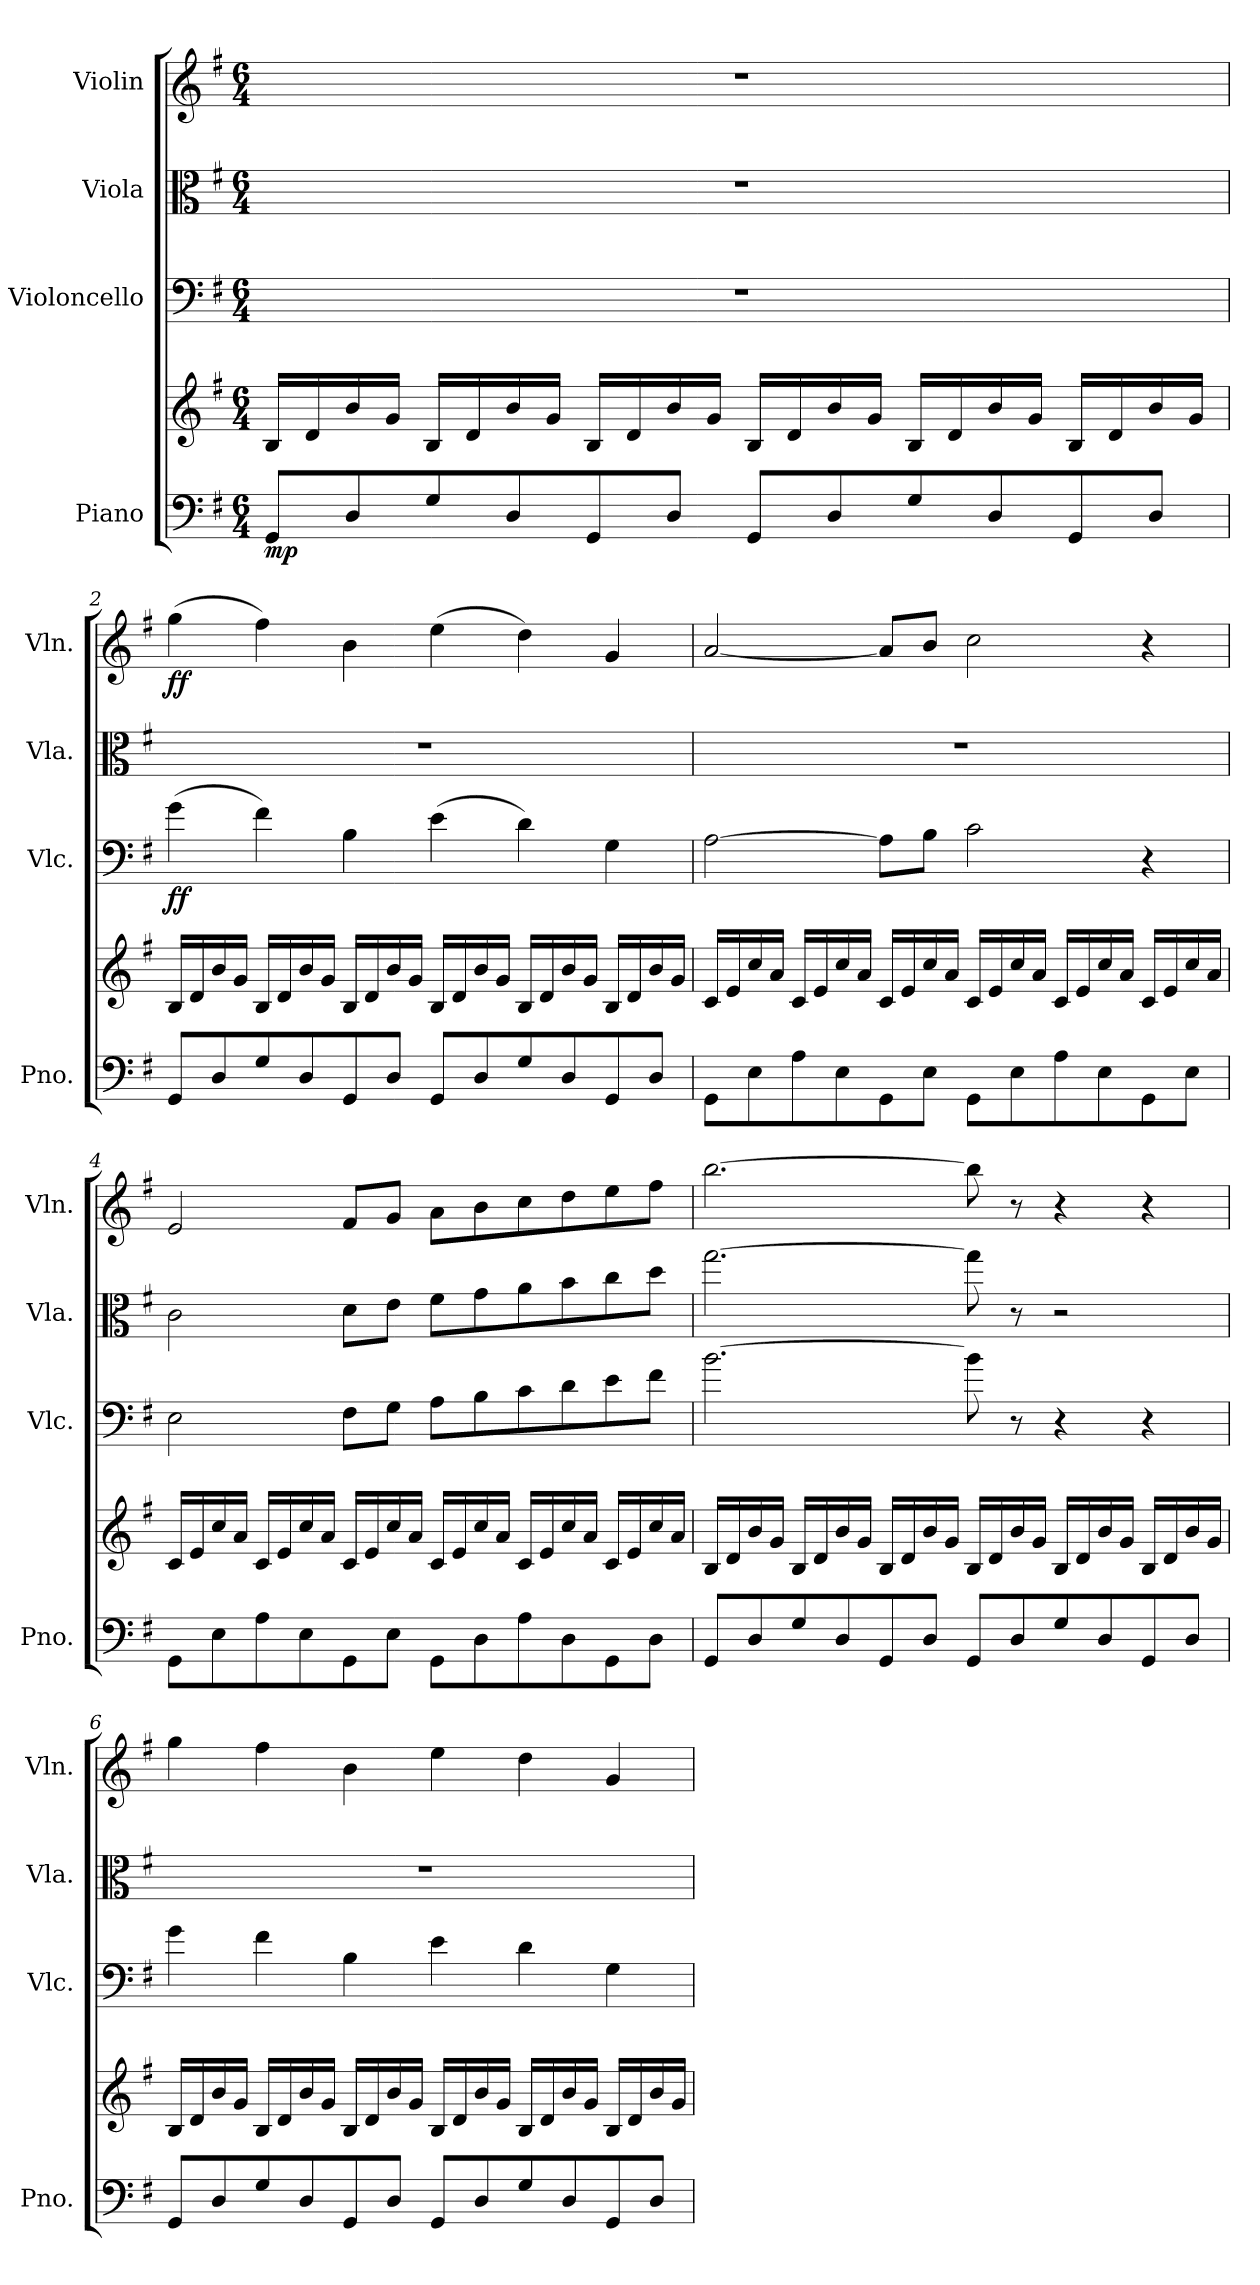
**kern	**kern	**dynam	**kern	**dynam	**kern	**kern	**dynam
*part4	*part4	*part4	*part3	*part3	*part2	*part1	*part1
*staff5	*staff4	*staff4/5	*staff3	*staff3	*staff2	*staff1	*staff1
*I"Piano	*	*	*I"Violoncello	*	*I"Viola	*I"Violin	*
*I'Pno.	*	*	*I'Vlc.	*	*I'Vla.	*I'Vln.	*
*clefF4	*clefG2	*	*clefF4	*	*clefC3	*clefG2	*
*k[f#]	*k[f#]	*	*k[f#]	*	*k[f#]	*k[f#]	*
*M6/4	*M6/4	*	*M6/4	*	*M6/4	*M6/4	*
=1	=1	=1	=1	=1	=1	=1	=1
!	!	!LO:DY:b=2	!	!	!	!	!
8GG/L	16B/LL	mp	1.r	.	1.r	1.r	.
.	16d/	.	.	.	.	.	.
8D/	16b/	.	.	.	.	.	.
.	16g/JJ	.	.	.	.	.	.
8G/	16B/LL	.	.	.	.	.	.
.	16d/	.	.	.	.	.	.
8D/	16b/	.	.	.	.	.	.
.	16g/JJ	.	.	.	.	.	.
8GG/	16B/LL	.	.	.	.	.	.
.	16d/	.	.	.	.	.	.
8D/J	16b/	.	.	.	.	.	.
.	16g/JJ	.	.	.	.	.	.
8GG/L	16B/LL	.	.	.	.	.	.
.	16d/	.	.	.	.	.	.
8D/	16b/	.	.	.	.	.	.
.	16g/JJ	.	.	.	.	.	.
8G/	16B/LL	.	.	.	.	.	.
.	16d/	.	.	.	.	.	.
8D/	16b/	.	.	.	.	.	.
.	16g/JJ	.	.	.	.	.	.
8GG/	16B/LL	.	.	.	.	.	.
.	16d/	.	.	.	.	.	.
8D/J	16b/	.	.	.	.	.	.
.	16g/JJ	.	.	.	.	.	.
!!LO:LB:g=z
=2	=2	=2	=2	=2	=2	=2	=2
!	!	!	!	!LO:DY:b	!	!	!LO:DY:b
8GG/L	16B/LL	.	(>4g\	ff	1.r	(>4gg\	ff
.	16d/	.	.	.	.	.	.
8D/	16b/	.	.	.	.	.	.
.	16g/JJ	.	.	.	.	.	.
8G/	16B/LL	.	4f#\)	.	.	4ff#\)	.
.	16d/	.	.	.	.	.	.
8D/	16b/	.	.	.	.	.	.
.	16g/JJ	.	.	.	.	.	.
8GG/	16B/LL	.	4B\	.	.	4b\	.
.	16d/	.	.	.	.	.	.
8D/J	16b/	.	.	.	.	.	.
.	16g/JJ	.	.	.	.	.	.
8GG/L	16B/LL	.	(>4e\	.	.	(>4ee\	.
.	16d/	.	.	.	.	.	.
8D/	16b/	.	.	.	.	.	.
.	16g/JJ	.	.	.	.	.	.
8G/	16B/LL	.	4d\)	.	.	4dd\)	.
.	16d/	.	.	.	.	.	.
8D/	16b/	.	.	.	.	.	.
.	16g/JJ	.	.	.	.	.	.
8GG/	16B/LL	.	4G\	.	.	4g/	.
.	16d/	.	.	.	.	.	.
8D/J	16b/	.	.	.	.	.	.
.	16g/JJ	.	.	.	.	.	.
!!LO:LB:g=z
=3	=3	=3	=3	=3	=3	=3	=3
8GG\L	16c/LL	.	[2A\	.	1.r	[2a/	.
.	16e/	.	.	.	.	.	.
8E\	16cc/	.	.	.	.	.	.
.	16a/JJ	.	.	.	.	.	.
8A\	16c/LL	.	.	.	.	.	.
.	16e/	.	.	.	.	.	.
8E\	16cc/	.	.	.	.	.	.
.	16a/JJ	.	.	.	.	.	.
8GG\	16c/LL	.	8A\L]	.	.	8a/L]	.
.	16e/	.	.	.	.	.	.
8E\J	16cc/	.	8B\J	.	.	8b/J	.
.	16a/JJ	.	.	.	.	.	.
8GG\L	16c/LL	.	2c\	.	.	2cc\	.
.	16e/	.	.	.	.	.	.
8E\	16cc/	.	.	.	.	.	.
.	16a/JJ	.	.	.	.	.	.
8A\	16c/LL	.	.	.	.	.	.
.	16e/	.	.	.	.	.	.
8E\	16cc/	.	.	.	.	.	.
.	16a/JJ	.	.	.	.	.	.
8GG\	16c/LL	.	4r	.	.	4r	.
.	16e/	.	.	.	.	.	.
8E\J	16cc/	.	.	.	.	.	.
.	16a/JJ	.	.	.	.	.	.
!!LO:PB:g=z
=4	=4	=4	=4	=4	=4	=4	=4
8GG\L	16c/LL	.	2E\	.	2c\	2e/	.
.	16e/	.	.	.	.	.	.
8E\	16cc/	.	.	.	.	.	.
.	16a/JJ	.	.	.	.	.	.
8A\	16c/LL	.	.	.	.	.	.
.	16e/	.	.	.	.	.	.
8E\	16cc/	.	.	.	.	.	.
.	16a/JJ	.	.	.	.	.	.
8GG\	16c/LL	.	8F#\L	.	8d\L	8f#/L	.
.	16e/	.	.	.	.	.	.
8E\J	16cc/	.	8G\J	.	8e\J	8g/J	.
.	16a/JJ	.	.	.	.	.	.
8GG\L	16c/LL	.	8A\L	.	8f#\L	8a\L	.
.	16e/	.	.	.	.	.	.
8D\	16cc/	.	8B\	.	8g\	8b\	.
.	16a/JJ	.	.	.	.	.	.
8A\	16c/LL	.	8c\	.	8a\	8cc\	.
.	16e/	.	.	.	.	.	.
8D\	16cc/	.	8d\	.	8b\	8dd\	.
.	16a/JJ	.	.	.	.	.	.
8GG\	16c/LL	.	8e\	.	8cc\	8ee\	.
.	16e/	.	.	.	.	.	.
8D\J	16cc/	.	8f#\J	.	8dd\J	8ff#\J	.
.	16a/JJ	.	.	.	.	.	.
!!LO:LB:g=z
=5	=5	=5	=5	=5	=5	=5	=5
8GG/L	16B/LL	.	[2.b\	.	[2.gg\	[2.bb\	.
.	16d/	.	.	.	.	.	.
8D/	16b/	.	.	.	.	.	.
.	16g/JJ	.	.	.	.	.	.
8G/	16B/LL	.	.	.	.	.	.
.	16d/	.	.	.	.	.	.
8D/	16b/	.	.	.	.	.	.
.	16g/JJ	.	.	.	.	.	.
8GG/	16B/LL	.	.	.	.	.	.
.	16d/	.	.	.	.	.	.
8D/J	16b/	.	.	.	.	.	.
.	16g/JJ	.	.	.	.	.	.
8GG/L	16B/LL	.	8b\]	.	8gg\]	8bb\]	.
.	16d/	.	.	.	.	.	.
8D/	16b/	.	8r	.	8r	8r	.
.	16g/JJ	.	.	.	.	.	.
8G/	16B/LL	.	4r	.	2r	4r	.
.	16d/	.	.	.	.	.	.
8D/	16b/	.	.	.	.	.	.
.	16g/JJ	.	.	.	.	.	.
8GG/	16B/LL	.	4r	.	.	4r	.
.	16d/	.	.	.	.	.	.
8D/J	16b/	.	.	.	.	.	.
.	16g/JJ	.	.	.	.	.	.
!!LO:LB:g=z
=6	=6	=6	=6	=6	=6	=6	=6
8GG/L	16B/LL	.	4g\	.	1.r	4gg\	.
.	16d/	.	.	.	.	.	.
8D/	16b/	.	.	.	.	.	.
.	16g/JJ	.	.	.	.	.	.
8G/	16B/LL	.	4f#\	.	.	4ff#\	.
.	16d/	.	.	.	.	.	.
8D/	16b/	.	.	.	.	.	.
.	16g/JJ	.	.	.	.	.	.
8GG/	16B/LL	.	4B\	.	.	4b\	.
.	16d/	.	.	.	.	.	.
8D/J	16b/	.	.	.	.	.	.
.	16g/JJ	.	.	.	.	.	.
8GG/L	16B/LL	.	4e\	.	.	4ee\	.
.	16d/	.	.	.	.	.	.
8D/	16b/	.	.	.	.	.	.
.	16g/JJ	.	.	.	.	.	.
8G/	16B/LL	.	4d\	.	.	4dd\	.
.	16d/	.	.	.	.	.	.
8D/	16b/	.	.	.	.	.	.
.	16g/JJ	.	.	.	.	.	.
8GG/	16B/LL	.	4G\	.	.	4g/	.
.	16d/	.	.	.	.	.	.
8D/J	16b/	.	.	.	.	.	.
.	16g/JJ	.	.	.	.	.	.
=	=	=	=	=	=	=	=
*-	*-	*-	*-	*-	*-	*-	*-
